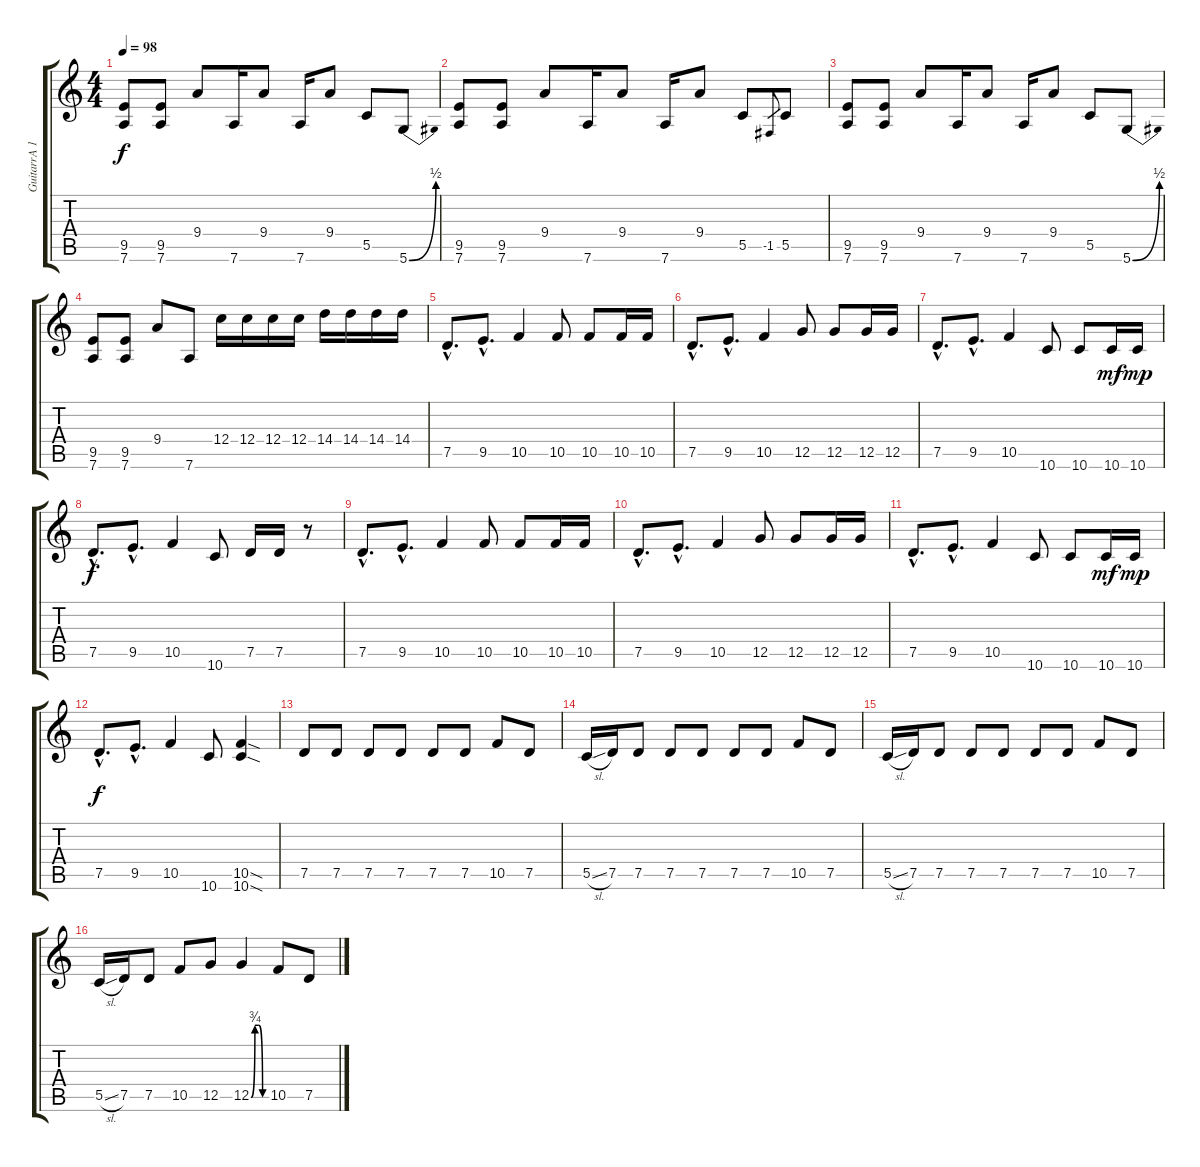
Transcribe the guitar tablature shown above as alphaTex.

\track ("GuitarrA 1" "GuitarrA 1") {instrument electricguitarjazz}
\staff {score tabs}
\tuning (D4 A3 F3 C3 G2 D2) {hide}
\ts (4 4)
\tempo 98
\clef g2
\ks c
(9.5 7.6).8{dy f} (9.5 7.6).8 9.4.8 7.6.16 9.4.8 7.6.16 9.4.8 5.5.8 5.6{be (bend 0 0 60 2)}.8 |
(9.5 7.6).8{instrument overdrivenguitar} (9.5 7.6).8 9.4.8 7.6.16 9.4.8 7.6.16 9.4.8 5.5.8 -1.5.8{gr} 5.5.8 |
(9.5 7.6).8 (9.5 7.6).8 9.4.8 7.6.16 9.4.8 7.6.16 9.4.8 5.5.8 5.6{be (bend 0 0 60 2)}.8 |
(9.5 7.6).8{instrument overdrivenguitar} (9.5 7.6).8 9.4.8 7.6.8 12.4.16 12.4.16 12.4.16 12.4.16 14.4.16 14.4.16 14.4.16 14.4.16 |
7.5{hac}.8{d volume 14 instrument electricguitarjazz} 9.5{hac}.8{d} 10.5.4 10.5.8 10.5.8 10.5.16 10.5.16 |
7.5{hac}.8{d} 9.5{hac}.8{d} 10.5.4 12.5.8 12.5.8 12.5.16 12.5.16 |
7.5{hac}.8{d} 9.5{hac}.8{d} 10.5.4 10.6.8 10.6.8 10.6.16{dy mf} 10.6.16{dy mp} |
7.5{hac}.8{d dy f} 9.5{hac}.8{d} 10.5.4 10.6.8 7.5.16 7.5.16 r.8 |
7.5{hac}.8{d} 9.5{hac}.8{d} 10.5.4 10.5.8 10.5.8 10.5.16 10.5.16 |
7.5{hac}.8{d} 9.5{hac}.8{d} 10.5.4 12.5.8 12.5.8 12.5.16 12.5.16 |
7.5{hac}.8{d} 9.5{hac}.8{d} 10.5.4 10.6.8 10.6.8 10.6.16{dy mf} 10.6.16{dy mp} |
7.5{hac}.8{d dy f} 9.5{hac}.8{d} 10.5.4 10.6.8 (10.5{sod} 10.6{sod}).4{instrument overdrivenguitar} |
7.5.8{volume 9 instrument overdrivenguitar} 7.5.8 7.5.8 7.5.8 7.5.8 7.5.8 10.5.8 7.5.8 |
5.5{sl}.16 7.5.16 7.5.8 7.5.8 7.5.8 7.5.8 7.5.8 10.5.8 7.5.8 |
5.5{sl}.16 7.5.16 7.5.8 7.5.8 7.5.8 7.5.8 7.5.8 10.5.8 7.5.8 |
5.5{sl}.16 7.5.16 7.5.8 10.5.8 12.5.8 12.5{be (custom 0 0 15 3 30 3 45 0 60 0)}.4 10.5.8 7.5.8
